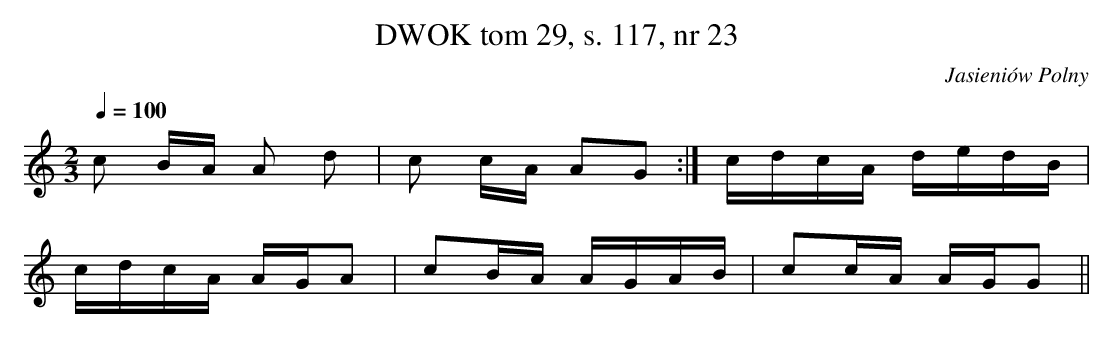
X:1
T: DWOK tom 29, s. 117, nr 23
O:Jasieniów Polny
L:1/16
M:2/3
K:C
Q:1/4=100
c2 BA A2 d2|c2 cA A2G2:|cdcA dedB|
cdcA AGA2|c2BA AGAB|c2cA AGG2||
